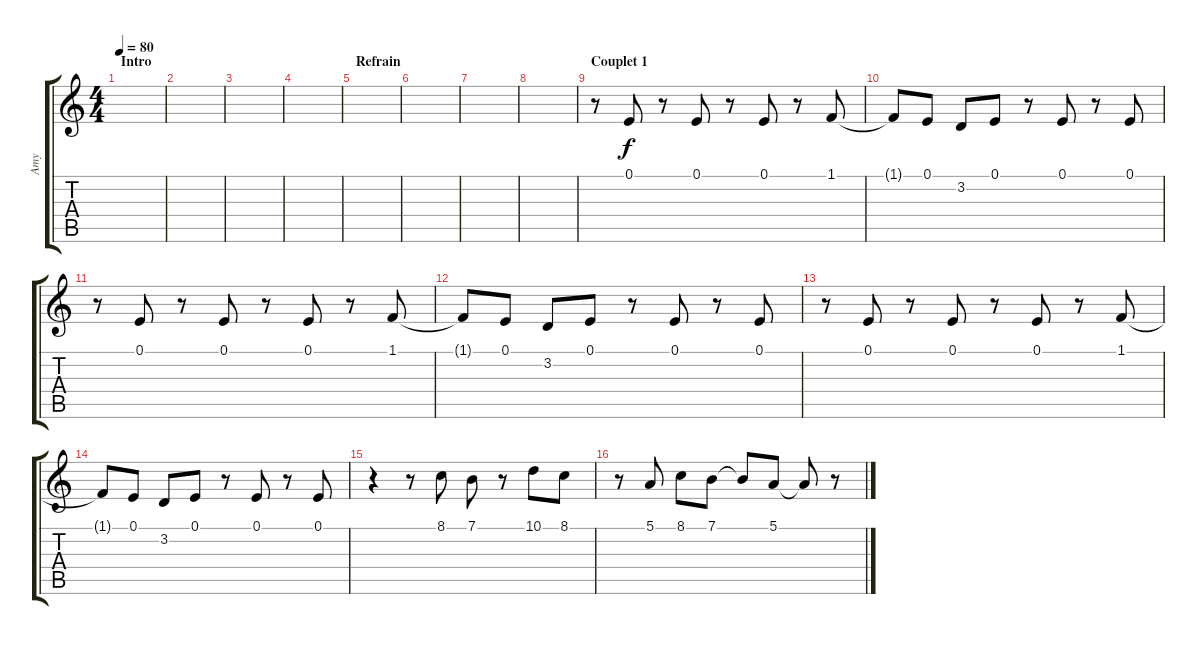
\track ("Amy" "Amy") {instrument ocarina}
\staff {score tabs}
\tuning (E4 B3 G3 D3 A2 E2) {hide}
\ts (4 4)
\section ("" "Intro")
\tempo 80
\clef g2
\ks c
|
|
|
|
\section ("" "Refrain")
|
|
|
|
\section ("" "Couplet 1")
r.8 0.1.8 r.8 0.1.8 r.8 0.1.8 r.8 1.1.8 |
1.1{t}.8 0.1.8 3.2.8 0.1.8 r.8 0.1.8 r.8 0.1.8 |
r.8 0.1.8 r.8 0.1.8 r.8 0.1.8 r.8 1.1.8 |
1.1{t}.8 0.1.8 3.2.8 0.1.8 r.8 0.1.8 r.8 0.1.8 |
r.8 0.1.8 r.8 0.1.8 r.8 0.1.8 r.8 1.1.8 |
1.1{t}.8 0.1.8 3.2.8 0.1.8 r.8 0.1.8 r.8 0.1.8 |
r.4 r.8 8.1.8 7.1.8 r.8 10.1.8 8.1.8 |
r.8 5.1.8 8.1.8 7.1.8 7.1{t}.8 5.1.8 5.1{t}.8 r.8
